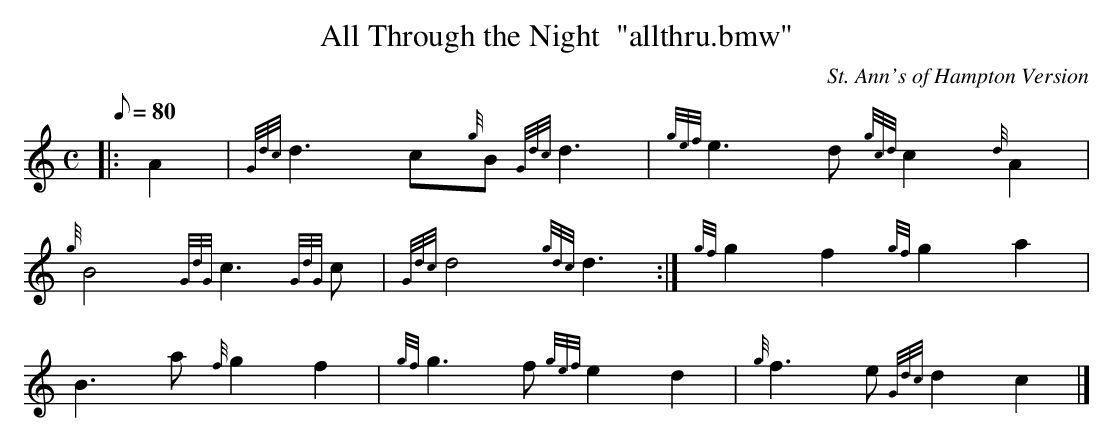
X:1
T:All Through the Night  "allthru.bmw"
M:C
L:1/8
Q:80
C:St. Ann's of Hampton Version
K:HP
|: A2|
{Gdc}d3c{g}B{Gdc}d3|
{gef}e3d{gcd}c2{d}A2|  !
{g}B4{GdG}c3{GdG}c|
{Gdc}d4{gdc}d3:|
{gf}g2f2{gf}g2a2|  !
B3a{f}g2f2|
{gf}g3f{gef}e2d2|
{g}f3e{Gdc}d2c2|]  !

